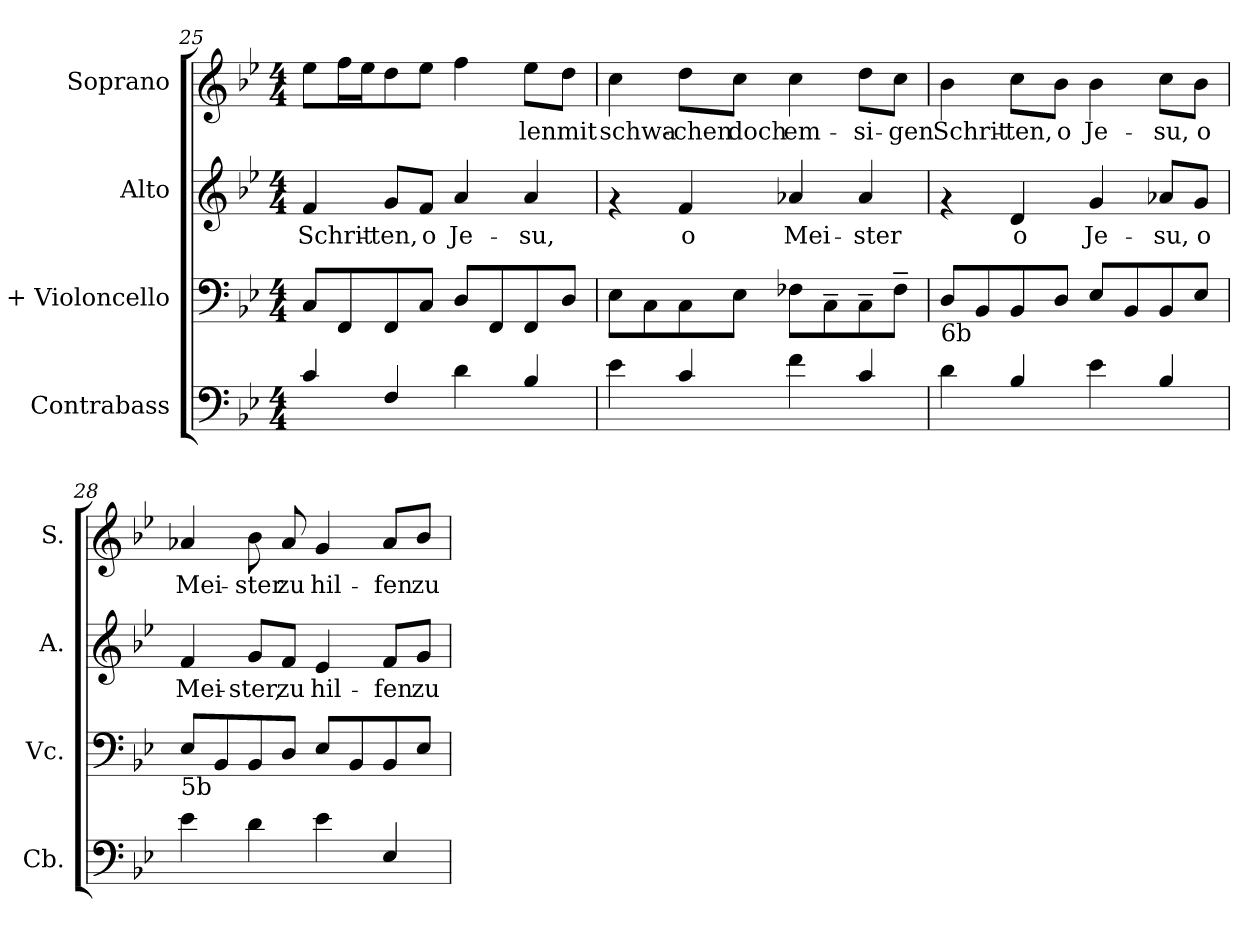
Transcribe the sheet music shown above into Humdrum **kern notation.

**kern	**kern	**kern	**text	**kern	**text
*part4	*part3	*part2	*part2	*part1	*part1
*staff4	*staff3	*staff2	*staff2	*staff1	*staff1
*I"Contrabass	*I"+  Violoncello	*I"Alto	*	*I"Soprano	*
*I'Cb.	*I'Vc.	*I'A.	*	*I'S.	*
!!LO:LB:g=z
*clefF4	*clefF4	*clefG2	*	*clefG2	*
*ITrd7c12	*	*	*	*	*
*k[b-e-]	*k[b-e-]	*k[b-e-]	*	*k[b-e-]	*
*B-:	*B-:	*B-:	*	*B-:	*
*M4/4	*M4/4	*M4/4	*	*M4/4	*
=25	=25	=25	=25	=25	=25
!	!	!	!LO:LY:b:cj	!	!LO:LY:b:cj
4C>/	8C/L	4f/	Schrit-	8ee-\L	--
!	!	!	!	!	!LO:LY:b:cj
.	8FF/	.	.	16ff\	--
!	!	!	!	!	!LO:LY:b:cj
.	.	.	.	16ee-\	--
!	!	!	!LO:LY:b:cj	!	!LO:LY:b:cj
4FF/	8FF/	8g/L	-ten,	8dd\	--
!	!	!	!LO:LY:b:cj	!	!LO:LY:b:cj
.	8C/J	8f/J	o	8ee-\J	--
!	!	!	!LO:LY:b:cj	!	!LO:LY:b:cj
4D\	8D/L	4a/	Je-	4ff\	--
.	8FF/	.	.	.	.
!	!	!	!LO:LY:b:cj	!	!LO:LY:b:cj
4BB-/	8FF/	4a/	-su,	8ee-\L	-len
!	!	!	!	!	!LO:LY:b:cj
.	8D/J	.	.	8dd\J	mit
=26	=26	=26	=26	=26	=26
!	!	!	!	!	!LO:LY:b:cj
4E-\	8E-\L	4rf	.	4cc\	schwa-
.	8C\	.	.	.	.
!	!	!	!LO:LY:b:cj	!	!LO:LY:b:cj
4C/	8C\	4f/	o	8dd\L	-chen
!	!	!	!	!	!LO:LY:b:cj
.	8E-\J	.	.	8cc\J	doch
!	!	!	!LO:LY:b:cj	!	!LO:LY:b:cj
4F\	8F-\L	4a-X/	Mei-	4cc\	em-
.	8C~<\	.	.	.	.
!	!	!	!LO:LY:b:cj	!	!LO:LY:b:cj
4C/	8C~<\	4a-/	-ster	8dd\L	-si-
!	!	!	!	!	!LO:LY:b:cj
.	8F-~<\J	.	.	8cc\J	-gen
=27	=27	=27	=27	=27	=27
!	!LO:TX:b:t=6b	!	!	!	!
!	!	!	!	!	!LO:LY:b:cj
4D\	8D/L	4rf	.	4b-\	Schrit-
.	8BB-/	.	.	.	.
!	!	!	!LO:LY:b:cj	!	!LO:LY:b:cj
4BB-/	8BB-/	4d/	o	8cc\L	-ten,
!	!	!	!	!	!LO:LY:b:cj
.	8D/J	.	.	8b-\J	o
!	!	!	!LO:LY:b:cj	!	!LO:LY:b:cj
4E->\	8E-</L	4g/	Je-	4b-\	Je-
.	8BB-/	.	.	.	.
!	!	!	!LO:LY:b:cj	!	!LO:LY:b:cj
4BB-/	8BB-/	8a-X/L	-su,	8cc\L	-su,
!	!	!	!LO:LY:b:cj	!	!LO:LY:b:cj
.	8E-/J	8g/J	o	8b-\J	o
=28	=28	=28	=28	=28	=28
!	!LO:TX:b:t=5b	!	!	!	!
!	!	!	!LO:LY:b:cj	!	!LO:LY:b:cj
4E->\	8E-/L	4f/	Mei-	4a-X/	Mei-
.	8BB-/	.	.	.	.
!	!	!	!LO:LY:b:cj	!	!LO:LY:b:cj
4D\	8BB-/	8g/L	-ster,	8b-\	-ster
!	!	!	!LO:LY:b:cj	!	!LO:LY:b:cj
.	8D/J	8f/J	zu	8a-/	zu
!	!	!	!LO:LY:b:cj	!	!LO:LY:b:cj
4E->\	8E-</L	4e-/	hil-	4g/	hil-
.	8BB-/	.	.	.	.
!	!	!	!LO:LY:b:cj	!	!LO:LY:b:cj
4EE-/	8BB-/	8f/L	-fen	8a-/L	-fen
!	!	!	!LO:LY:b:cj	!	!LO:LY:b:cj
.	8E-/J	8g/J	zu	8b-/J	zu
=	=	=	=	=	=
*-	*-	*-	*-	*-	*-
